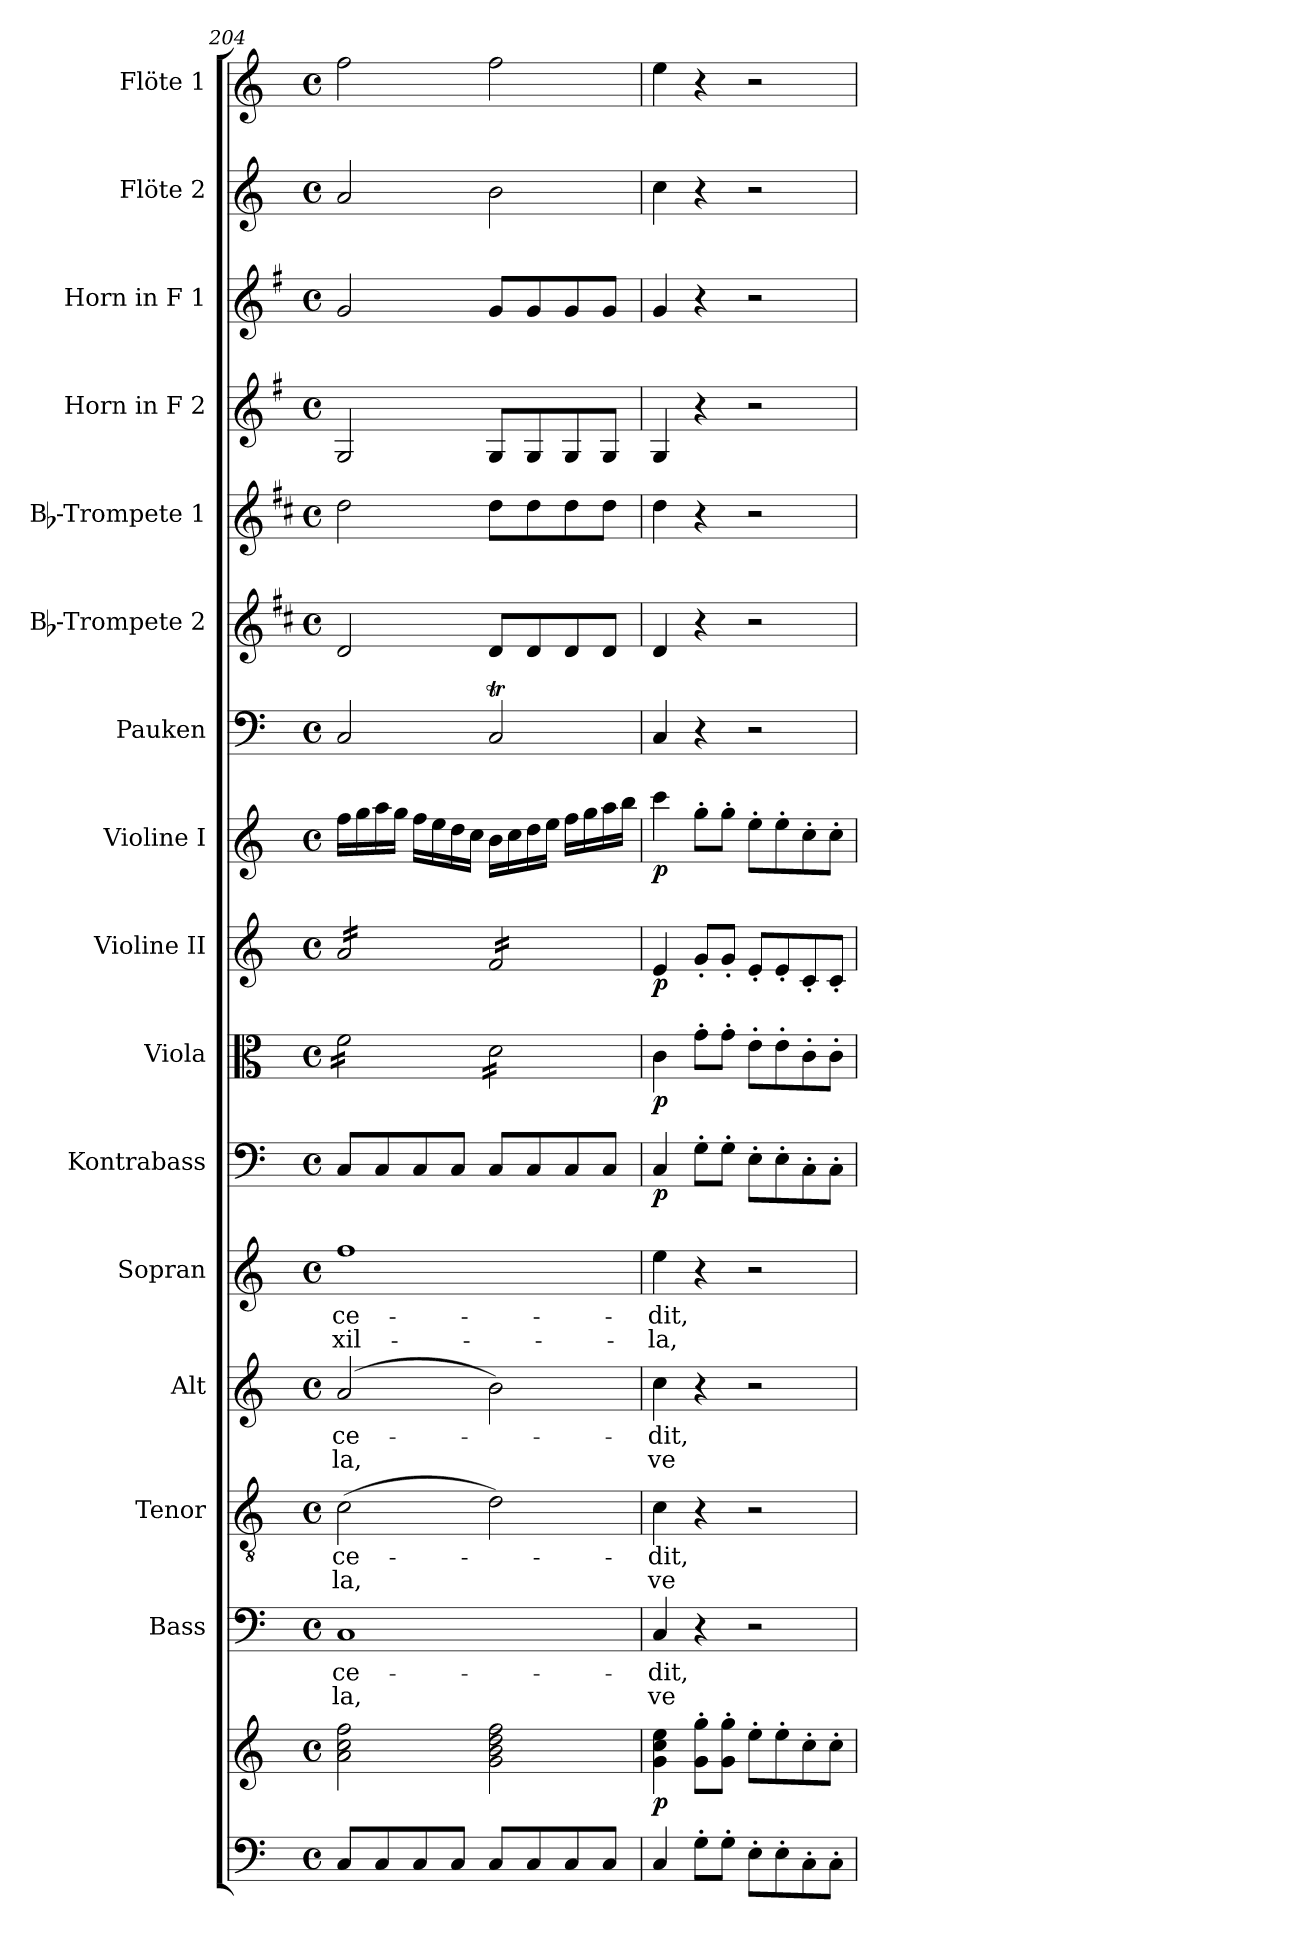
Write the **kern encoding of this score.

**kern	**kern	**dynam	**kern	**text	**text	**kern	**text	**text	**kern	**text	**text	**kern	**text	**text	**kern	**dynam	**kern	**dynam	**kern	**dynam	**kern	**dynam	**kern	**kern	**kern	**kern	**kern	**kern	**kern
*part16	*part16	*part16	*part15	*part15	*part15	*part14	*part14	*part14	*part13	*part13	*part13	*part12	*part12	*part12	*part11	*part11	*part10	*part10	*part9	*part9	*part8	*part8	*part7	*part6	*part5	*part4	*part3	*part2	*part1
*staff17	*staff16	*staff16/17	*staff15	*staff15	*staff15	*staff14	*staff14	*staff14	*staff13	*staff13	*staff13	*staff12	*staff12	*staff12	*staff11	*staff11	*staff10	*staff10	*staff9	*staff9	*staff8	*staff8	*staff7	*staff6	*staff5	*staff4	*staff3	*staff2	*staff1
*	*	*	*I"Bass	*	*	*I"Tenor	*	*	*I"Alt	*	*	*I"Sopran	*	*	*I"Kontrabass	*	*I"Viola	*	*I"Violine II	*	*I"Violine I	*	*I"Pauken	*I"Bb-Trompete 2	*I"Bb-Trompete 1	*I"Horn in F 2	*I"Horn in F 1	*I"Flöte 2	*I"Flöte 1
*	*	*	*I'B.	*	*	*I'T.	*	*	*I'A.	*	*	*I'S.	*	*	*I'Kb.	*	*I'Vla.	*	*I'Vl. II	*	*I'Vl. I	*	*I'Pk.	*I'Bb Trp. 2	*I'Bb Trp. 1	*	*	*I'Fl. 2	*I'Fl. 1
*clefF4	*clefG2	*	*clefF4	*	*	*clefGv2	*	*	*clefG2	*	*	*clefG2	*	*	*clefF4	*	*clefC3	*	*clefG2	*	*clefG2	*	*clefF4	*clefG2	*clefG2	*clefG2	*clefG2	*clefG2	*clefG2
*	*	*	*	*	*	*	*	*	*	*	*	*	*	*	*ITrd7c12	*	*	*	*	*	*	*	*	*ITrd1c2	*ITrd1c2	*ITrd4c7	*ITrd4c7	*	*
*k[]	*k[]	*	*k[]	*	*	*k[]	*	*	*k[]	*	*	*k[]	*	*	*k[]	*	*k[]	*	*k[]	*	*k[]	*	*k[]	*k[]	*k[]	*k[]	*k[]	*k[]	*k[]
*C:	*C:	*	*C:	*	*	*C:	*	*	*C:	*	*	*C:	*	*	*C:	*	*C:	*	*C:	*	*C:	*	*C:	*C:	*C:	*C:	*C:	*C:	*C:
*M4/4	*M4/4	*	*M4/4	*	*	*M4/4	*	*	*M4/4	*	*	*M4/4	*	*	*M4/4	*	*M4/4	*	*M4/4	*	*M4/4	*	*M4/4	*M4/4	*M4/4	*M4/4	*M4/4	*M4/4	*M4/4
*met(c)	*met(c)	*	*met(c)	*	*	*met(c)	*	*	*met(c)	*	*	*met(c)	*	*	*met(c)	*	*met(c)	*	*met(c)	*	*met(c)	*	*met(c)	*met(c)	*met(c)	*met(c)	*met(c)	*met(c)	*met(c)
=204	=204	=204	=204	=204	=204	=204	=204	=204	=204	=204	=204	=204	=204	=204	=204	=204	=204	=204	=204	=204	=204	=204	=204	=204	=204	=204	=204	=204	=204
!	!	!	!	!LO:LY:b	!LO:LY:b	!	!LO:LY:b	!LO:LY:b	!	!LO:LY:b	!LO:LY:b	!	!LO:LY:b	!LO:LY:b	!	!	!	!	!	!	!	!	!	!	!	!	!	!	!
*	*	*	*	*	*	*	*	*	*	*	*	*	*	*	*	*	*tremolo	*	*	*	*	*	*	*	*	*	*	*	*
*	*	*	*	*	*	*	*	*	*	*	*	*	*	*	*	*	*	*	*tremolo	*	*	*	*	*	*	*	*	*	*
8C/L	2a\ 2cc\ 2ff\	.	1C	-ce-	-la,	(>2c\	ce-	-la,	(2a/	-ce-	-la,	1ff	-ce-	-xil-	8CC/L	.	16f\LL	.	16a/LL	.	16ff\LL	.	2C/	2c/	2cc\	2C/	2c/	2a/	2ff\
.	.	.	.	.	.	.	.	.	.	.	.	.	.	.	.	.	16f\	.	16a/	.	16gg\	.	.	.	.	.	.	.	.
8C/	.	.	.	.	.	.	.	.	.	.	.	.	.	.	8CC/	.	16f\	.	16a/	.	16aa\	.	.	.	.	.	.	.	.
.	.	.	.	.	.	.	.	.	.	.	.	.	.	.	.	.	16f\	.	16a/	.	16gg\JJ	.	.	.	.	.	.	.	.
8C/	.	.	.	.	.	.	.	.	.	.	.	.	.	.	8CC/	.	16f\	.	16a/	.	16ff\LL	.	.	.	.	.	.	.	.
.	.	.	.	.	.	.	.	.	.	.	.	.	.	.	.	.	16f\	.	16a/	.	16ee\	.	.	.	.	.	.	.	.
8C/J	.	.	.	.	.	.	.	.	.	.	.	.	.	.	8CC/J	.	16f\	.	16a/	.	16dd\	.	.	.	.	.	.	.	.
.	.	.	.	.	.	.	.	.	.	.	.	.	.	.	.	.	16f\JJ	.	16a/JJ	.	16cc\JJ	.	.	.	.	.	.	.	.
8C/L	2g\ 2b\ 2dd\ 2ff\	.	.	.	.	2d\)	.	.	2b\)	.	.	.	.	.	8CC/L	.	16d\LL	.	16f/LL	.	16b\LL	.	2CT/	8c/L	8cc\L	8C/L	8c/L	2b\	2ff\
.	.	.	.	.	.	.	.	.	.	.	.	.	.	.	.	.	16d\	.	16f/	.	16cc\	.	.	.	.	.	.	.	.
8C/	.	.	.	.	.	.	.	.	.	.	.	.	.	.	8CC/	.	16d\	.	16f/	.	16dd\	.	.	8c/	8cc\	8C/	8c/	.	.
.	.	.	.	.	.	.	.	.	.	.	.	.	.	.	.	.	16d\	.	16f/	.	16ee\JJ	.	.	.	.	.	.	.	.
8C/	.	.	.	.	.	.	.	.	.	.	.	.	.	.	8CC/	.	16d\	.	16f/	.	16ff\LL	.	.	8c/	8cc\	8C/	8c/	.	.
.	.	.	.	.	.	.	.	.	.	.	.	.	.	.	.	.	16d\	.	16f/	.	16gg\	.	.	.	.	.	.	.	.
8C/J	.	.	.	.	.	.	.	.	.	.	.	.	.	.	8CC/J	.	16d\	.	16f/	.	16aa\	.	.	8c/J	8cc\J	8C/J	8c/J	.	.
.	.	.	.	.	.	.	.	.	.	.	.	.	.	.	.	.	16d\JJ	.	16f/JJ	.	16bb\JJ	.	.	.	.	.	.	.	.
*	*	*	*	*	*	*	*	*	*	*	*	*	*	*	*	*	*	*	*Xtremolo	*	*	*	*	*	*	*	*	*	*
*	*	*	*	*	*	*	*	*	*	*	*	*	*	*	*	*	*Xtremolo	*	*	*	*	*	*	*	*	*	*	*	*
=205	=205	=205	=205	=205	=205	=205	=205	=205	=205	=205	=205	=205	=205	=205	=205	=205	=205	=205	=205	=205	=205	=205	=205	=205	=205	=205	=205	=205	=205
!	!	!LO:DY:b	!	!LO:LY:b	!LO:LY:b	!	!LO:LY:b	!LO:LY:b	!	!LO:LY:b	!LO:LY:b	!	!LO:LY:b	!LO:LY:b	!	!LO:DY:b	!	!LO:DY:b	!	!LO:DY:b	!	!LO:DY:b	!	!	!	!	!	!	!
4C/	4g\ 4cc\ 4ee\	p	4C/	-dit,	ve-	4c\	-dit,	ve-	4cc\	-dit,	ve-	4ee\	-dit,	-la,	4CC/	p	4c\	p	4e/	p	4ccc\	p	4C/	4c/	4cc\	4C/	4c/	4cc\	4ee\
8G'>\L	8g\'> 8gg\'>L	.	4r	.	.	4r	.	.	4r	.	.	4r	.	.	8GG'>\L	.	8g'>\L	.	8g'</L	.	8gg'>\L	.	4r	4r	4r	4r	4r	4r	4r
8G'>\J	8g\'> 8gg\'>J	.	.	.	.	.	.	.	.	.	.	.	.	.	8GG'>\J	.	8g'>\J	.	8g'</J	.	8gg'>\J	.	.	.	.	.	.	.	.
8E'>\L	8ee'>\L	.	2r	.	.	2r	.	.	2r	.	.	2r	.	.	8EE'>\L	.	8e'>\L	.	8e'</L	.	8ee'>\L	.	2r	2r	2r	2r	2r	2r	2r
8E'>\	8ee'>\	.	.	.	.	.	.	.	.	.	.	.	.	.	8EE'>\	.	8e'>\	.	8e'</	.	8ee'>\	.	.	.	.	.	.	.	.
8C'>\	8cc'>\	.	.	.	.	.	.	.	.	.	.	.	.	.	8CC'>\	.	8c'>\	.	8c'</	.	8cc'>\	.	.	.	.	.	.	.	.
8C'>\J	8cc'>\J	.	.	.	.	.	.	.	.	.	.	.	.	.	8CC'>\J	.	8c'>\J	.	8c'</J	.	8cc'>\J	.	.	.	.	.	.	.	.
=	=	=	=	=	=	=	=	=	=	=	=	=	=	=	=	=	=	=	=	=	=	=	=	=	=	=	=	=	=
*-	*-	*-	*-	*-	*-	*-	*-	*-	*-	*-	*-	*-	*-	*-	*-	*-	*-	*-	*-	*-	*-	*-	*-	*-	*-	*-	*-	*-	*-
